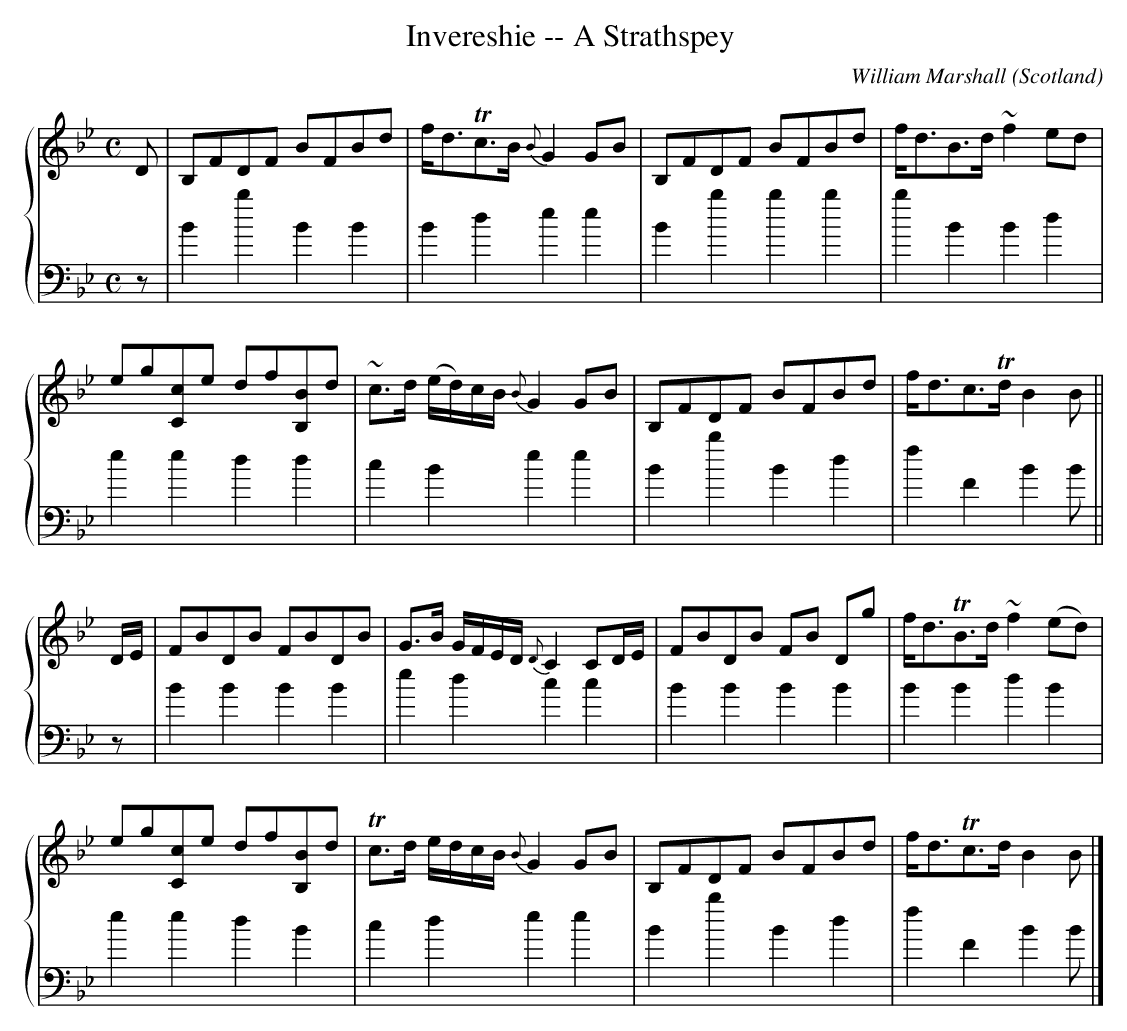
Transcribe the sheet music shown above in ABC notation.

X:1
T:Invereshie -- A Strathspey
C:William Marshall
L:1/8
M:C
O:Scotland
K:Bb
%%staves { 1 2 }
V:1
D | \
B,FDF BFBd | f<d!trill!c>B {B}G2 GB | \
B,FDF BFBd | f<dB>d ~f2 ed |
eg[Cc]e df[B,B]d | ~c>d (e/d/)c/B/ {B}G2 GB | \
B,FDF BFBd | f<dc>!trill!d B2 B ||
D/E/ | \
FBDB FBDB | G>B G/F/E/D/ {D}C2 CD/E/ | \
FBDB FB Dg | f<d!trill!B>d ~f2 (ed) |
eg[Cc]e df[B,B]d | !trill!c>d e/d/c/B/ {B}G2 GB | \
B,FDF BFBd | f<d!trill!c>d B2 B |]
V:2 clef=bass
L:1/4
z/ |\
BbBB | Bdee | Bbbb | bBBd | eedd | cBee | BbBd | fFBB/ ||
z/ |\
BBBB | edcc | BBBB | BBdB | eedB | cdee | BbBd | fFBB/ |]
